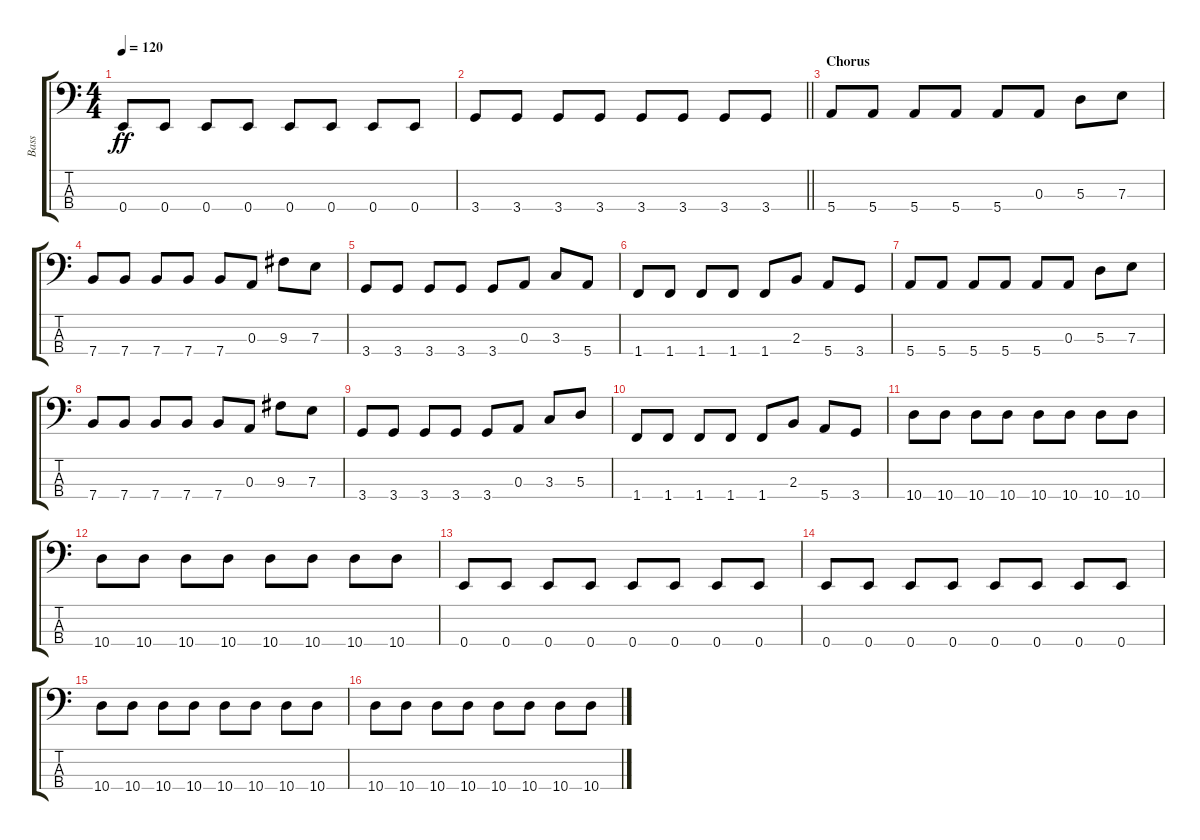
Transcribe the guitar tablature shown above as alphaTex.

\track ("Bass" "Bass") {instrument electricbassfinger}
\staff {score tabs}
\tuning (G2 D2 A1 E1) {hide}
\ts (4 4)
\tempo 120
\clef f4
\ks c
0.4.8{dy ff volume 16 instrument electricbasspick} 0.4.8 0.4.8 0.4.8 0.4.8 0.4.8 0.4.8 0.4.8 |
\barLineRight lightlight
3.4.8 3.4.8 3.4.8 3.4.8 3.4.8 3.4.8 3.4.8 3.4.8 |
\section ("" "Chorus")
5.4.8 5.4.8 5.4.8 5.4.8 5.4.8 0.3.8 5.3.8 7.3.8 |
7.4.8 7.4.8 7.4.8 7.4.8 7.4.8 0.3.8 9.3.8 7.3.8 |
3.4.8 3.4.8 3.4.8 3.4.8 3.4.8 0.3.8 3.3.8 5.4.8 |
1.4.8 1.4.8 1.4.8 1.4.8 1.4.8 2.3.8 5.4.8 3.4.8 |
5.4.8 5.4.8 5.4.8 5.4.8 5.4.8 0.3.8 5.3.8 7.3.8 |
7.4.8 7.4.8 7.4.8 7.4.8 7.4.8 0.3.8 9.3.8 7.3.8 |
3.4.8 3.4.8 3.4.8 3.4.8 3.4.8 0.3.8 3.3.8 5.3.8 |
1.4.8 1.4.8 1.4.8 1.4.8 1.4.8 2.3.8 5.4.8 3.4.8 |
10.4.8 10.4.8 10.4.8 10.4.8 10.4.8 10.4.8 10.4.8 10.4.8 |
10.4.8 10.4.8 10.4.8 10.4.8 10.4.8 10.4.8 10.4.8 10.4.8 |
0.4.8 0.4.8 0.4.8 0.4.8 0.4.8 0.4.8 0.4.8 0.4.8 |
0.4.8 0.4.8 0.4.8 0.4.8 0.4.8 0.4.8 0.4.8 0.4.8 |
10.4.8 10.4.8 10.4.8 10.4.8 10.4.8 10.4.8 10.4.8 10.4.8 |
10.4.8 10.4.8 10.4.8 10.4.8 10.4.8 10.4.8 10.4.8 10.4.8
